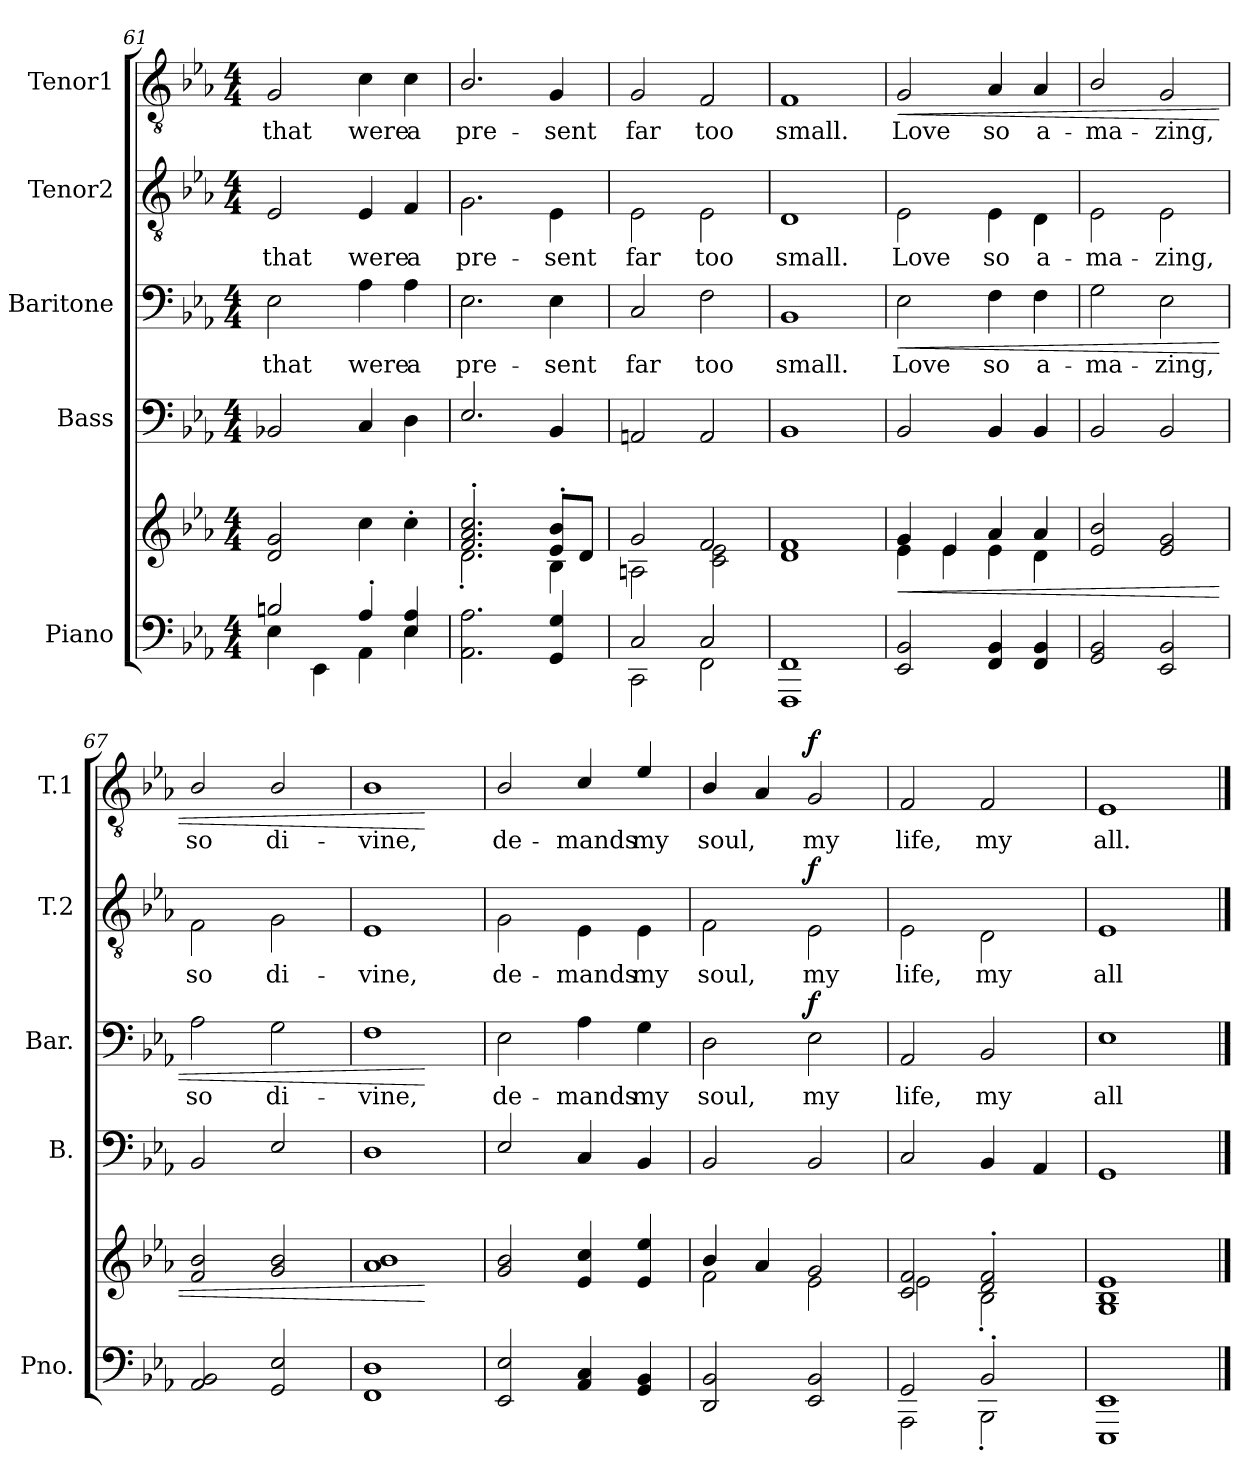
**kern	**kern	**dynam	**kern	**kern	**text	**dynam	**kern	**text	**dynam	**kern	**text	**dynam
*part5	*part5	*part5	*part4	*part3	*part3	*part3	*part2	*part2	*part2	*part1	*part1	*part1
*staff6	*staff5	*staff5/6	*staff4	*staff3	*staff3	*staff3	*staff2	*staff2	*staff2	*staff1	*staff1	*staff1
*I"Piano	*	*	*I"Bass	*I"Baritone	*	*	*I"Tenor2	*	*	*I"Tenor1	*	*
*I'Pno.	*	*	*I'B.	*I'Bar.	*	*	*I'T.2	*	*	*I'T.1	*	*
*clefF4	*clefG2	*	*clefF4	*clefF4	*	*	*clefGv2	*	*	*clefGv2	*	*
*k[b-e-a-]	*k[b-e-a-]	*	*k[b-e-a-]	*k[b-e-a-]	*	*	*k[b-e-a-]	*	*	*k[b-e-a-]	*	*
*E-:	*E-:	*	*E-:	*E-:	*	*	*E-:	*	*	*E-:	*	*
*M4/4	*M4/4	*	*M4/4	*M4/4	*	*	*M4/4	*	*	*M4/4	*	*
=61	=61	=61	=61	=61	=61	=61	=61	=61	=61	=61	=61	=61
*^	*	*	*	*	*	*	*	*	*	*	*	*
!	!	!	!	!	!	!LO:LY:b	!	!	!LO:LY:b	!	!	!LO:LY:b	!
2Bn/	4E-\	2d/ 2g/	.	2BB-X/	2E-\	that	.	2E-/	that	.	2G/	that	.
.	4EE-\	.	.	.	.	.	.	.	.	.	.	.	.
!	!	!	!	!	!	!LO:LY:b	!	!	!LO:LY:b	!	!	!LO:LY:b	!
4A-'/	4AA-\	4cc\	.	4C/	4A-\	were	.	4E-/	were	.	4c\	were	.
!	!	!	!	!	!	!LO:LY:b	!	!	!LO:LY:b	!	!	!LO:LY:b	!
4E-/ 4A-/	4E-\	4cc'\	.	4D\	4A-\	a	.	4F/	a	.	4c\	a	.
=62	=62	=62	=62	=62	=62	=62	=62	=62	=62	=62	=62	=62	=62
*	*	*^	*	*	*	*	*	*	*	*	*	*	*
!	!	!	!	!	!	!	!LO:LY:b	!	!	!LO:LY:b	!	!	!LO:LY:b	!
*v	*v	*	*	*	*	*	*	*	*	*	*	*	*	*
2.AA-\ 2.A-\	2.f/' 2.a-/' 2.cc/'	2.d'\	.	2.E-/	2.E-\	pre-	.	2.G\	pre-	.	2.B-/	pre-	.
!	!	!	!	!	!	!LO:LY:b	!	!	!LO:LY:b	!	!	!LO:LY:b	!
4GG/ 4G/	8e-/' 8b-/'L	4B-\	.	4BB-/	4E-\	-sent	.	4E-\	-sent	.	4G/	-sent	.
.	8d/J	.	.	.	.	.	.	.	.	.	.	.	.
=63	=63	=63	=63	=63	=63	=63	=63	=63	=63	=63	=63	=63	=63
*^	*	*	*	*	*	*	*	*	*	*	*	*	*
!	!	!	!	!	!	!	!LO:LY:b	!	!	!LO:LY:b	!	!	!LO:LY:b	!
2C/	2CC\	2g/	2An\	.	2AAn/	2C/	far	.	2E-\	far	.	2G/	far	.
!	!	!	!	!	!	!	!LO:LY:b	!	!	!LO:LY:b	!	!	!LO:LY:b	!
2C/	2FF\	2f/	2c\ 2e-\	.	2AA/	2F\	too	.	2E-\	too	.	2F/	too	.
!!LO:LB:g=z
=64	=64	=64	=64	=64	=64	=64	=64	=64	=64	=64	=64	=64	=64	=64
!	!	!	!	!	!	!	!LO:LY:b	!	!	!LO:LY:b	!	!	!LO:LY:b	!
1FF	1FFF	1f	1d	.	1BB-	1BB-	small.	.	1D	small.	.	1F	small.	.
=65	=65	=65	=65	=65	=65	=65	=65	=65	=65	=65	=65	=65	=65	=65
!	!	!	!	!LO:HP:b	!	!	!LO:LY:b	!LO:HP:b	!	!LO:LY:b	!	!	!LO:LY:b	!LO:HP:b
*v	*v	*	*	*	*	*	*	*	*	*	*	*	*	*
2EE-/ 2BB-/	4g/	4e-\	<	2BB-/	2E-\	Love	<	2E-\	Love	.	2G/	Love	<
.	4e-/	4e-\	.	.	.	.	.	.	.	.	.	.	.
!	!	!	!	!	!	!LO:LY:b	!	!	!LO:LY:b	!	!	!LO:LY:b	!
4FF/ 4BB-/	4a-/	4e-\	.	4BB-/	4F\	so	.	4E-\	so	.	4A-/	so	.
!	!	!	!	!	!	!LO:LY:b	!	!	!LO:LY:b	!	!	!LO:LY:b	!
4FF/ 4BB-/	4a-/	4d\	.	4BB-/	4F\	a-	.	4D\	a-	.	4A-/	a-	.
=66	=66	=66	=66	=66	=66	=66	=66	=66	=66	=66	=66	=66	=66
!	!	!	!	!	!	!LO:LY:b	!	!	!LO:LY:b	!	!	!LO:LY:b	!
*	*v	*v	*	*	*	*	*	*	*	*	*	*	*
2GG/ 2BB-/	2e-/ 2b-/	.	2BB-/	2G\	-ma-	.	2E-\	-ma-	.	2B-/	-ma-	.
!	!	!	!	!	!LO:LY:b	!	!	!LO:LY:b	!	!	!LO:LY:b	!
2EE-/ 2BB-/	2e-/ 2g/	.	2BB-/	2E-\	-zing,	.	2E-\	-zing,	.	2G/	-zing,	.
=67	=67	=67	=67	=67	=67	=67	=67	=67	=67	=67	=67	=67
!	!	!	!	!	!LO:LY:b	!	!	!LO:LY:b	!	!	!LO:LY:b	!
2AA-/ 2BB-/	2f/ 2b-/	.	2BB-/	2A-\	so	.	2F\	so	.	2B-/	so	.
!	!	!	!	!	!LO:LY:b	!	!	!LO:LY:b	!	!	!LO:LY:b	!
2GG/ 2E-/	2g/ 2b-/	.	2E-/	2G\	di-	.	2G\	di-	.	2B-/	di-	.
=68	=68	=68	=68	=68	=68	=68	=68	=68	=68	=68	=68	=68
!	!	!	!	!	!LO:LY:b	!	!	!LO:LY:b	!	!	!LO:LY:b	!
1FF 1D	1a- 1b-	.	1D	1F	-vine,	.	1E-	-vine,	.	1B-	-vine,	.
.	.	[	.	.	.	[	.	.	.	.	.	[
=69	=69	=69	=69	=69	=69	=69	=69	=69	=69	=69	=69	=69
!	!	!	!	!	!LO:LY:b	!	!	!LO:LY:b	!	!	!LO:LY:b	!
2EE-/ 2E-/	2g/ 2b-/	.	2E-/	2E-\	de-	.	2G\	de-	.	2B-/	de-	.
!	!	!	!	!	!LO:LY:b	!	!	!LO:LY:b	!	!	!LO:LY:b	!
4AA-/ 4C/	4e-/ 4cc/	.	4C/	4A-\	-mands	.	4E-\	-mands	.	4c/	-mands	.
!	!	!	!	!	!LO:LY:b	!	!	!LO:LY:b	!	!	!LO:LY:b	!
4GG/ 4BB-/	4e-/ 4ee-/	.	4BB-/	4G\	my	.	4E-\	my	.	4e-/	my	.
=70	=70	=70	=70	=70	=70	=70	=70	=70	=70	=70	=70	=70
*	*^	*	*	*	*	*	*	*	*	*	*	*
!	!	!	!	!	!	!LO:LY:b	!	!	!LO:LY:b	!	!	!LO:LY:b	!
2DD/ 2BB-/	4b-/	2f\	.	2BB-/	2D\	soul,	.	2F\	soul,	.	4B-/	soul,	.
.	4a-/	.	.	.	.	.	.	.	.	.	4A-Z/	.	.
!	!	!	!	!	!	!LO:LY:b	!LO:DY:b	!	!LO:LY:b	!LO:DY:b	!	!LO:LY:b	!LO:DY:b
2EE-/ 2BB-/	2g/	2e-\	.	2BB-/	2E-\	my	f	2E-\	my	f	2G/	my	f
=71	=71	=71	=71	=71	=71	=71	=71	=71	=71	=71	=71	=71	=71
*^	*	*	*	*	*	*	*	*	*	*	*	*	*
!	!	!	!	!	!	!	!LO:LY:b	!	!	!LO:LY:b	!	!	!LO:LY:b	!
2GG/	2AAA-\	2c/ 2f/	2e-\	.	2C/	2AA-/	life,	.	2E-\	life,	.	2FZ/	life,	.
!	!	!	!	!	!	!	!LO:LY:b	!	!	!LO:LY:b	!	!	!LO:LY:b	!
2BB-'/	2BBB-'\	2d/' 2f/'	2B-'\	.	4BB-/	2BB-/	my	.	2D\	my	.	2F/	my	.
.	.	.	.	.	4AA-/	.	.	.	.	.	.	.	.	.
*v	*v	*	*	*	*	*	*	*	*	*	*	*	*	*
=72	=72	=72	=72	=72	=72	=72	=72	=72	=72	=72	=72	=72	=72
!	!	!	!	!	!	!LO:LY:b	!	!	!LO:LY:b	!	!	!LO:LY:b	!
1EEE- 1EE-	1e-	1G 1B-	.	1GG	1E-	all	.	1E-	all	.	1E-	all.	.
*	*v	*v	*	*	*	*	*	*	*	*	*	*	*
==	==	==	==	==	==	==	==	==	==	==	==	==
*-	*-	*-	*-	*-	*-	*-	*-	*-	*-	*-	*-	*-
